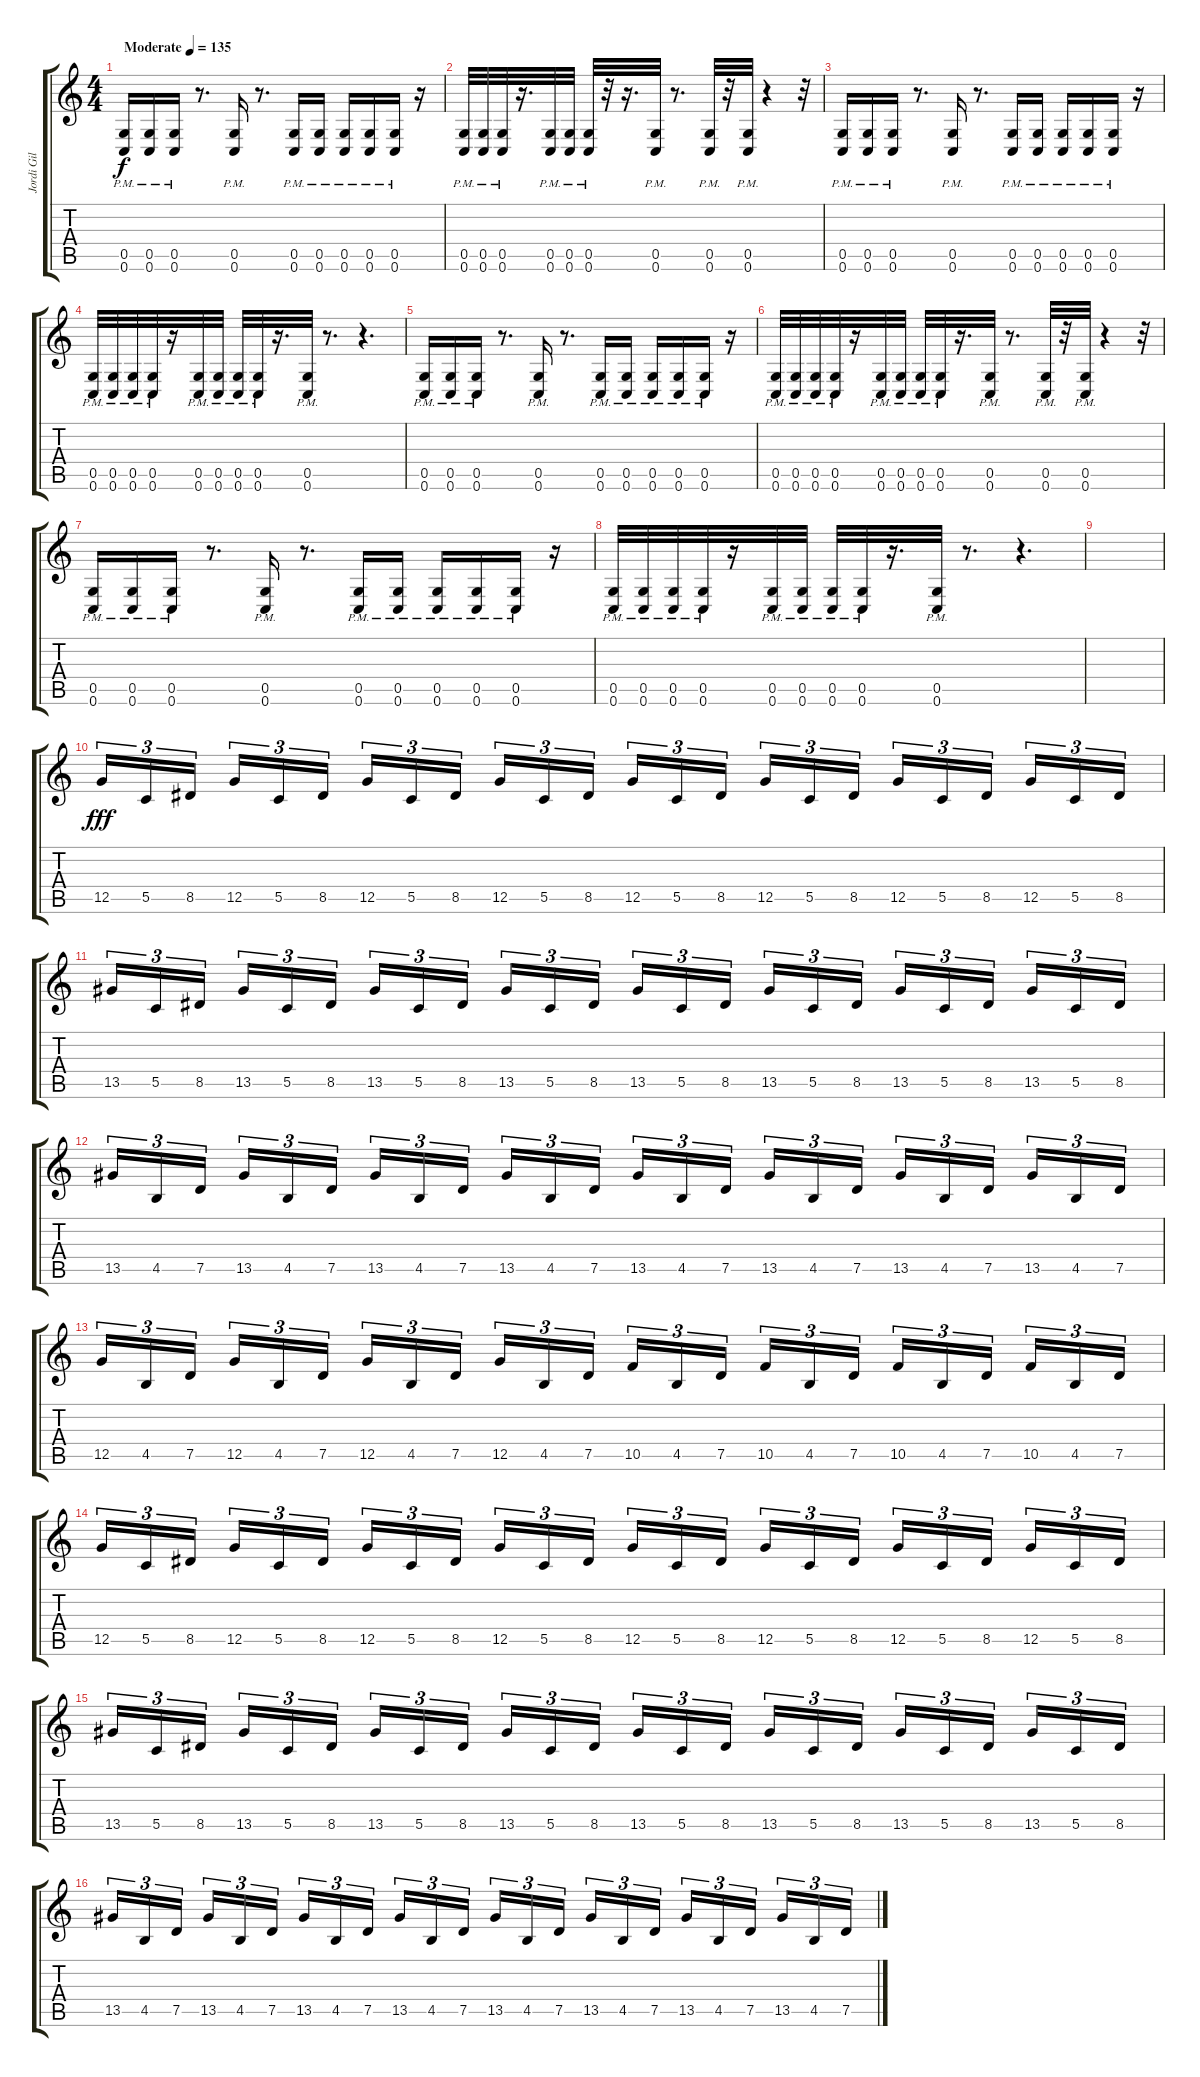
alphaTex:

\track ("Jordi Gil" "Jordi Gil") {instrument overdrivenguitar}
\staff {score tabs}
\tuning (D4 A3 F3 C3 G2 C2) {hide}
\ts (4 4)
\tempo (135 "Moderate")
\clef g2
\ks c
(0.5{pm} 0.6{pm}).16{dy f instrument overdrivenguitar} (0.5{pm} 0.6{pm}).16 (0.5{pm} 0.6{pm}).16 r.8{d} (0.5{pm} 0.6{pm}).16 r.8{d} (0.5{pm} 0.6{pm}).16 (0.5{pm} 0.6{pm}).16 (0.5{pm} 0.6{pm}).16 (0.5{pm} 0.6{pm}).16 (0.5{pm} 0.6{pm}).16 r.16 |
(0.5{pm} 0.6{pm}).32 (0.5{pm} 0.6{pm}).32 (0.5{pm} 0.6{pm}).32 r.16{d} (0.5{pm} 0.6{pm}).32 (0.5{pm} 0.6{pm}).32 (0.5{pm} 0.6{pm}).32 r.32 r.16{d} (0.5{pm} 0.6{pm}).32 r.8{d} (0.5{pm} 0.6{pm}).32 r.32 (0.5{pm} 0.6{pm}).32 r.4 r.32 |
(0.5{pm} 0.6{pm}).16 (0.5{pm} 0.6{pm}).16 (0.5{pm} 0.6{pm}).16 r.8{d} (0.5{pm} 0.6{pm}).16 r.8{d} (0.5{pm} 0.6{pm}).16 (0.5{pm} 0.6{pm}).16 (0.5{pm} 0.6{pm}).16 (0.5{pm} 0.6{pm}).16 (0.5{pm} 0.6{pm}).16 r.16 |
(0.5{pm} 0.6{pm}).32 (0.5{pm} 0.6{pm}).32 (0.5{pm} 0.6{pm}).32 (0.5{pm} 0.6{pm}).32 r.16 (0.5{pm} 0.6{pm}).32 (0.5{pm} 0.6{pm}).32 (0.5{pm} 0.6{pm}).32 (0.5{pm} 0.6{pm}).32 r.16{d} (0.5{pm} 0.6{pm}).32 r.8{d} r.4{d} |
(0.5{pm} 0.6{pm}).16 (0.5{pm} 0.6{pm}).16 (0.5{pm} 0.6{pm}).16 r.8{d} (0.5{pm} 0.6{pm}).16 r.8{d} (0.5{pm} 0.6{pm}).16 (0.5{pm} 0.6{pm}).16 (0.5{pm} 0.6{pm}).16 (0.5{pm} 0.6{pm}).16 (0.5{pm} 0.6{pm}).16 r.16 |
(0.5{pm} 0.6{pm}).32 (0.5{pm} 0.6{pm}).32 (0.5{pm} 0.6{pm}).32 (0.5{pm} 0.6{pm}).32 r.16 (0.5{pm} 0.6{pm}).32 (0.5{pm} 0.6{pm}).32 (0.5{pm} 0.6{pm}).32 (0.5{pm} 0.6{pm}).32 r.16{d} (0.5{pm} 0.6{pm}).32 r.8{d} (0.5{pm} 0.6{pm}).32 r.32 (0.5{pm} 0.6{pm}).32 r.4 r.32 |
(0.5{pm} 0.6{pm}).16 (0.5{pm} 0.6{pm}).16 (0.5{pm} 0.6{pm}).16 r.8{d} (0.5{pm} 0.6{pm}).16 r.8{d} (0.5{pm} 0.6{pm}).16 (0.5{pm} 0.6{pm}).16 (0.5{pm} 0.6{pm}).16 (0.5{pm} 0.6{pm}).16 (0.5{pm} 0.6{pm}).16 r.16 |
(0.5{pm} 0.6{pm}).32 (0.5{pm} 0.6{pm}).32 (0.5{pm} 0.6{pm}).32 (0.5{pm} 0.6{pm}).32 r.16 (0.5{pm} 0.6{pm}).32 (0.5{pm} 0.6{pm}).32 (0.5{pm} 0.6{pm}).32 (0.5{pm} 0.6{pm}).32 r.16{d} (0.5{pm} 0.6{pm}).32 r.8{d} r.4{d} |
|
12.5.16{tu (3 2) dy fff balance 8} 5.5.16{tu (3 2)} 8.5.16{tu (3 2) beam splitsecondary} 12.5.16{tu (3 2)} 5.5.16{tu (3 2)} 8.5.16{tu (3 2)} 12.5.16{tu (3 2)} 5.5.16{tu (3 2)} 8.5.16{tu (3 2) beam splitsecondary} 12.5.16{tu (3 2)} 5.5.16{tu (3 2)} 8.5.16{tu (3 2)} 12.5.16{tu (3 2)} 5.5.16{tu (3 2)} 8.5.16{tu (3 2) beam splitsecondary} 12.5.16{tu (3 2)} 5.5.16{tu (3 2)} 8.5.16{tu (3 2)} 12.5.16{tu (3 2)} 5.5.16{tu (3 2)} 8.5.16{tu (3 2) beam splitsecondary} 12.5.16{tu (3 2)} 5.5.16{tu (3 2)} 8.5.16{tu (3 2)} |
13.5.16{tu (3 2)} 5.5.16{tu (3 2)} 8.5.16{tu (3 2) beam splitsecondary} 13.5.16{tu (3 2)} 5.5.16{tu (3 2)} 8.5.16{tu (3 2)} 13.5.16{tu (3 2)} 5.5.16{tu (3 2)} 8.5.16{tu (3 2) beam splitsecondary} 13.5.16{tu (3 2)} 5.5.16{tu (3 2)} 8.5.16{tu (3 2)} 13.5.16{tu (3 2)} 5.5.16{tu (3 2)} 8.5.16{tu (3 2) beam splitsecondary} 13.5.16{tu (3 2)} 5.5.16{tu (3 2)} 8.5.16{tu (3 2)} 13.5.16{tu (3 2)} 5.5.16{tu (3 2)} 8.5.16{tu (3 2) beam splitsecondary} 13.5.16{tu (3 2)} 5.5.16{tu (3 2)} 8.5.16{tu (3 2)} |
13.5.16{tu (3 2)} 4.5.16{tu (3 2)} 7.5.16{tu (3 2) beam splitsecondary} 13.5.16{tu (3 2)} 4.5.16{tu (3 2)} 7.5.16{tu (3 2)} 13.5.16{tu (3 2)} 4.5.16{tu (3 2)} 7.5.16{tu (3 2) beam splitsecondary} 13.5.16{tu (3 2)} 4.5.16{tu (3 2)} 7.5.16{tu (3 2)} 13.5.16{tu (3 2)} 4.5.16{tu (3 2)} 7.5.16{tu (3 2) beam splitsecondary} 13.5.16{tu (3 2)} 4.5.16{tu (3 2)} 7.5.16{tu (3 2)} 13.5.16{tu (3 2)} 4.5.16{tu (3 2)} 7.5.16{tu (3 2) beam splitsecondary} 13.5.16{tu (3 2)} 4.5.16{tu (3 2)} 7.5.16{tu (3 2)} |
12.5.16{tu (3 2)} 4.5.16{tu (3 2)} 7.5.16{tu (3 2) beam splitsecondary} 12.5.16{tu (3 2)} 4.5.16{tu (3 2)} 7.5.16{tu (3 2)} 12.5.16{tu (3 2)} 4.5.16{tu (3 2)} 7.5.16{tu (3 2) beam splitsecondary} 12.5.16{tu (3 2)} 4.5.16{tu (3 2)} 7.5.16{tu (3 2)} 10.5.16{tu (3 2)} 4.5.16{tu (3 2)} 7.5.16{tu (3 2) beam splitsecondary} 10.5.16{tu (3 2)} 4.5.16{tu (3 2)} 7.5.16{tu (3 2)} 10.5.16{tu (3 2)} 4.5.16{tu (3 2)} 7.5.16{tu (3 2) beam splitsecondary} 10.5.16{tu (3 2)} 4.5.16{tu (3 2)} 7.5.16{tu (3 2)} |
12.5.16{tu (3 2)} 5.5.16{tu (3 2)} 8.5.16{tu (3 2) beam splitsecondary} 12.5.16{tu (3 2)} 5.5.16{tu (3 2)} 8.5.16{tu (3 2)} 12.5.16{tu (3 2)} 5.5.16{tu (3 2)} 8.5.16{tu (3 2) beam splitsecondary} 12.5.16{tu (3 2)} 5.5.16{tu (3 2)} 8.5.16{tu (3 2)} 12.5.16{tu (3 2)} 5.5.16{tu (3 2)} 8.5.16{tu (3 2) beam splitsecondary} 12.5.16{tu (3 2)} 5.5.16{tu (3 2)} 8.5.16{tu (3 2)} 12.5.16{tu (3 2)} 5.5.16{tu (3 2)} 8.5.16{tu (3 2) beam splitsecondary} 12.5.16{tu (3 2)} 5.5.16{tu (3 2)} 8.5.16{tu (3 2)} |
13.5.16{tu (3 2)} 5.5.16{tu (3 2)} 8.5.16{tu (3 2) beam splitsecondary} 13.5.16{tu (3 2)} 5.5.16{tu (3 2)} 8.5.16{tu (3 2)} 13.5.16{tu (3 2)} 5.5.16{tu (3 2)} 8.5.16{tu (3 2) beam splitsecondary} 13.5.16{tu (3 2)} 5.5.16{tu (3 2)} 8.5.16{tu (3 2)} 13.5.16{tu (3 2)} 5.5.16{tu (3 2)} 8.5.16{tu (3 2) beam splitsecondary} 13.5.16{tu (3 2)} 5.5.16{tu (3 2)} 8.5.16{tu (3 2)} 13.5.16{tu (3 2)} 5.5.16{tu (3 2)} 8.5.16{tu (3 2) beam splitsecondary} 13.5.16{tu (3 2)} 5.5.16{tu (3 2)} 8.5.16{tu (3 2)} |
13.5.16{tu (3 2)} 4.5.16{tu (3 2)} 7.5.16{tu (3 2) beam splitsecondary} 13.5.16{tu (3 2)} 4.5.16{tu (3 2)} 7.5.16{tu (3 2)} 13.5.16{tu (3 2)} 4.5.16{tu (3 2)} 7.5.16{tu (3 2) beam splitsecondary} 13.5.16{tu (3 2)} 4.5.16{tu (3 2)} 7.5.16{tu (3 2)} 13.5.16{tu (3 2)} 4.5.16{tu (3 2)} 7.5.16{tu (3 2) beam splitsecondary} 13.5.16{tu (3 2)} 4.5.16{tu (3 2)} 7.5.16{tu (3 2)} 13.5.16{tu (3 2)} 4.5.16{tu (3 2)} 7.5.16{tu (3 2) beam splitsecondary} 13.5.16{tu (3 2)} 4.5.16{tu (3 2)} 7.5.16{tu (3 2)}
